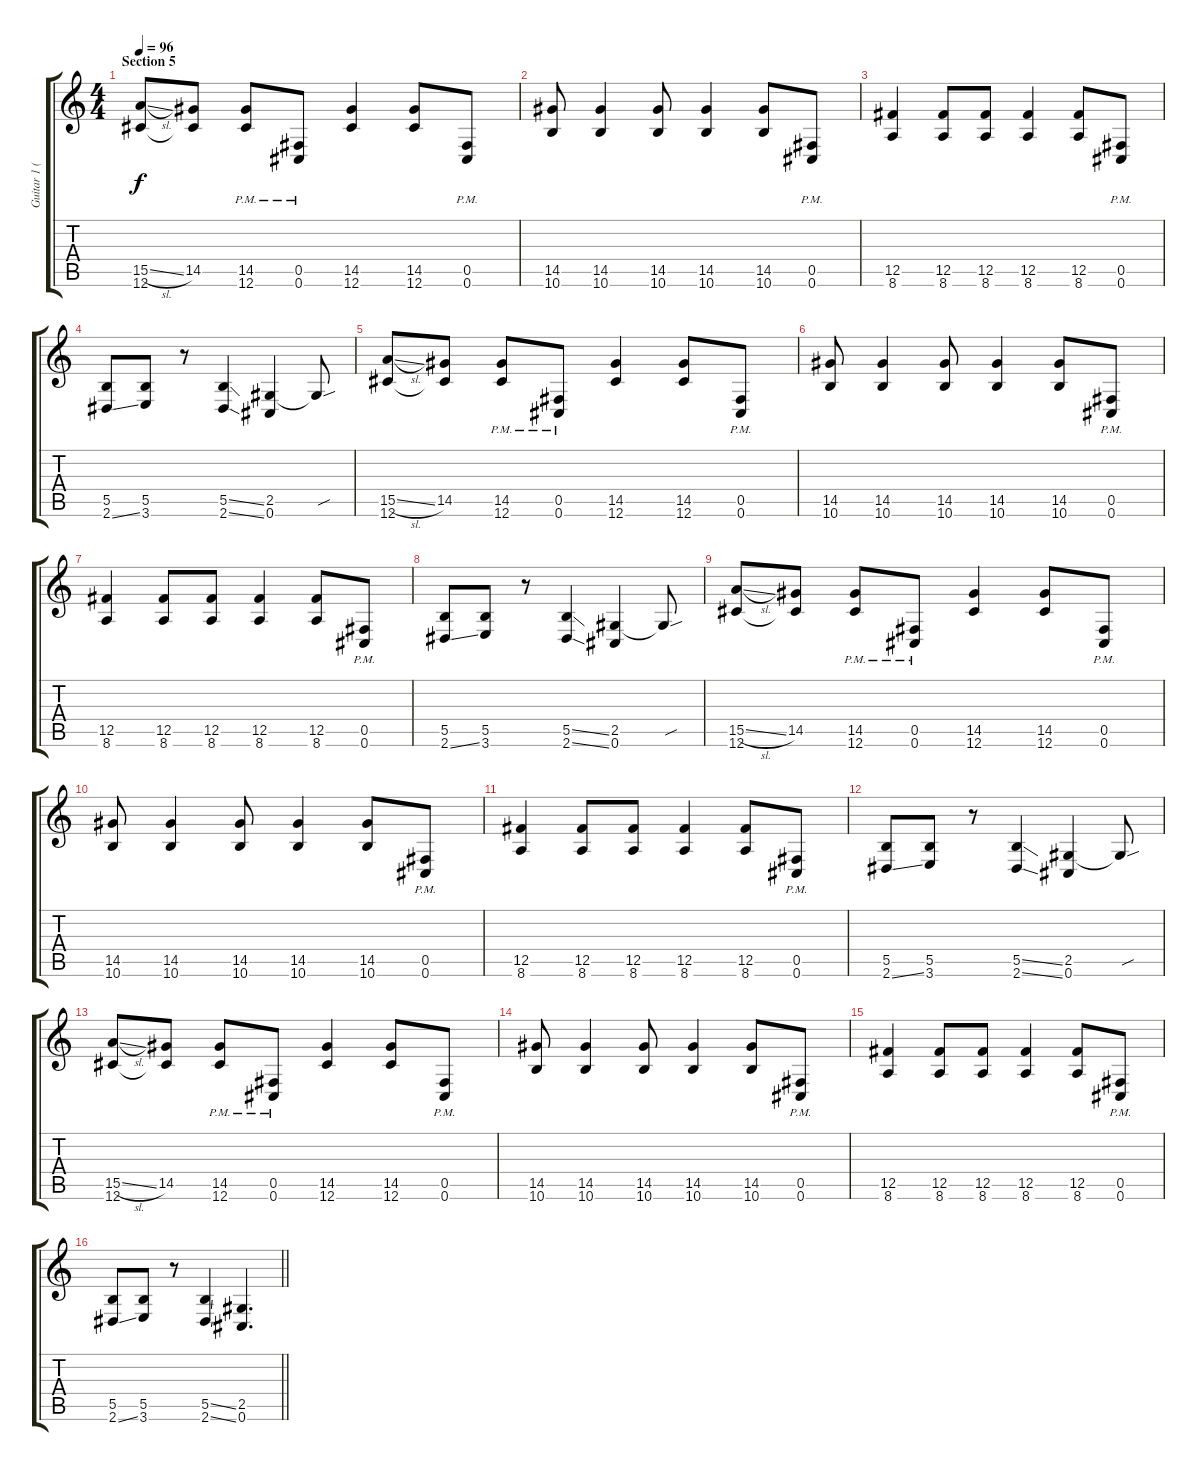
\track ("Guitar 1 (Distortion)" "Guitar 1 (") {instrument distortionguitar}
\staff {score tabs}
\tuning (Db4 Ab3 E3 B2 Gb2 Db2) {hide}
\ts (4 4)
\section ("" "Section 5")
\tempo 96
\clef g2
\ks c
(15.5{sl} 12.6).8{dy f} (14.5 12.6{t}).8 (14.5{pm} 12.6{pm}).8 (0.5{pm} 0.6{pm}).8 (14.5 12.6).4 (14.5 12.6).8 (0.5{pm} 0.6{pm}).8 |
(14.5 10.6).8 (14.5 10.6).4 (14.5 10.6).8 (14.5 10.6).4 (14.5 10.6).8 (0.5{pm} 0.6{pm}).8 |
(12.5 8.6).4 (12.5 8.6).8 (12.5 8.6).8 (12.5 8.6).4 (12.5 8.6).8 (0.5{pm} 0.6{pm}).8 |
(5.5 2.6{ss}).8 (5.5 3.6).8 r.8 (5.5{ss} 2.6{ss}).4 (2.5 0.6).4 2.5{sou t}.8 |
(15.5{sl} 12.6).8 (14.5 12.6{t}).8 (14.5{pm} 12.6{pm}).8 (0.5{pm} 0.6{pm}).8 (14.5 12.6).4 (14.5 12.6).8 (0.5{pm} 0.6{pm}).8 |
(14.5 10.6).8 (14.5 10.6).4 (14.5 10.6).8 (14.5 10.6).4 (14.5 10.6).8 (0.5{pm} 0.6{pm}).8 |
(12.5 8.6).4 (12.5 8.6).8 (12.5 8.6).8 (12.5 8.6).4 (12.5 8.6).8 (0.5{pm} 0.6{pm}).8 |
(5.5 2.6{ss}).8 (5.5 3.6).8 r.8 (5.5{ss} 2.6{ss}).4 (2.5 0.6).4 2.5{sou t}.8 |
(15.5{sl} 12.6).8 (14.5 12.6{t}).8 (14.5{pm} 12.6{pm}).8 (0.5{pm} 0.6{pm}).8 (14.5 12.6).4 (14.5 12.6).8 (0.5{pm} 0.6{pm}).8 |
(14.5 10.6).8 (14.5 10.6).4 (14.5 10.6).8 (14.5 10.6).4 (14.5 10.6).8 (0.5{pm} 0.6{pm}).8 |
(12.5 8.6).4 (12.5 8.6).8 (12.5 8.6).8 (12.5 8.6).4 (12.5 8.6).8 (0.5{pm} 0.6{pm}).8 |
(5.5 2.6{ss}).8 (5.5 3.6).8 r.8 (5.5{ss} 2.6{ss}).4 (2.5 0.6).4 2.5{sou t}.8 |
(15.5{sl} 12.6).8 (14.5 12.6{t}).8 (14.5{pm} 12.6{pm}).8 (0.5{pm} 0.6{pm}).8 (14.5 12.6).4 (14.5 12.6).8 (0.5{pm} 0.6{pm}).8 |
(14.5 10.6).8 (14.5 10.6).4 (14.5 10.6).8 (14.5 10.6).4 (14.5 10.6).8 (0.5{pm} 0.6{pm}).8 |
(12.5 8.6).4 (12.5 8.6).8 (12.5 8.6).8 (12.5 8.6).4 (12.5 8.6).8 (0.5{pm} 0.6{pm}).8 |
\barLineRight lightlight
(5.5 2.6{ss}).8 (5.5 3.6).8 r.8 (5.5{ss} 2.6{ss}).4 (2.5 0.6).4{d}
